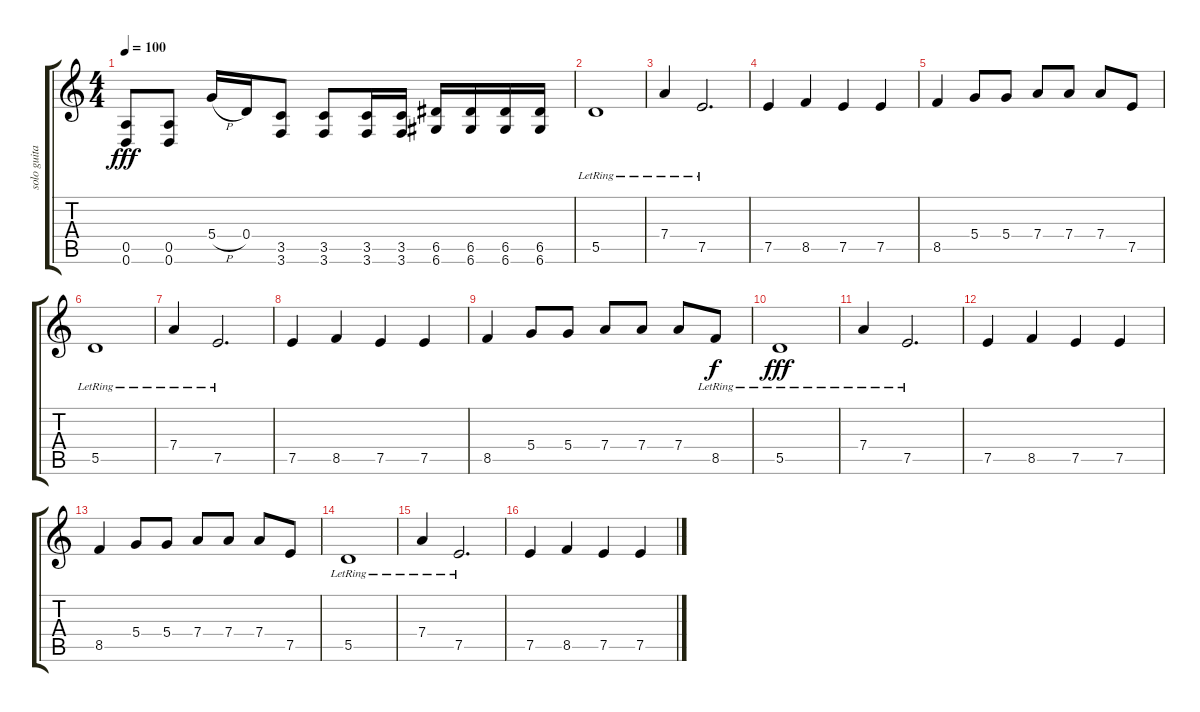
\track ("solo guitar" "solo guita") {instrument electricguitarclean}
\staff {score tabs}
\tuning (E4 B3 G3 D3 A2 D2) {hide}
\ts (4 4)
\tempo 100
\clef g2
\ks c
(0.5 0.6).8{dy fff volume 16 instrument distortionguitar} (0.5 0.6).8 5.4{h}.16 0.4.16 (3.5 3.6).8 (3.5 3.6).8 (3.5 3.6).16 (3.5 3.6).16 (6.5 6.6).16 (6.5 6.6).16 (6.5 6.6).16 (6.5 6.6).16 |
5.5{lr}.1{volume 16} |
7.4{lr}.4 7.5{lr}.2{d} |
7.5.4 8.5.4 7.5.4 7.5.4 |
8.5.4 5.4.8 5.4.8 7.4.8 7.4.8 7.4.8 7.5.8 |
5.5{lr}.1{volume 16} |
7.4{lr}.4 7.5{lr}.2{d} |
7.5.4 8.5.4 7.5.4 7.5.4 |
8.5.4 5.4.8 5.4.8 7.4.8 7.4.8 7.4.8 8.5{lr}.8{dy f} |
5.5{lr}.1{dy fff volume 16} |
7.4{lr}.4 7.5{lr}.2{d} |
7.5.4 8.5.4 7.5.4 7.5.4 |
8.5.4 5.4.8 5.4.8 7.4.8 7.4.8 7.4.8 7.5.8 |
5.5{lr}.1{volume 16} |
7.4{lr}.4 7.5{lr}.2{d} |
7.5.4 8.5.4 7.5.4 7.5.4
